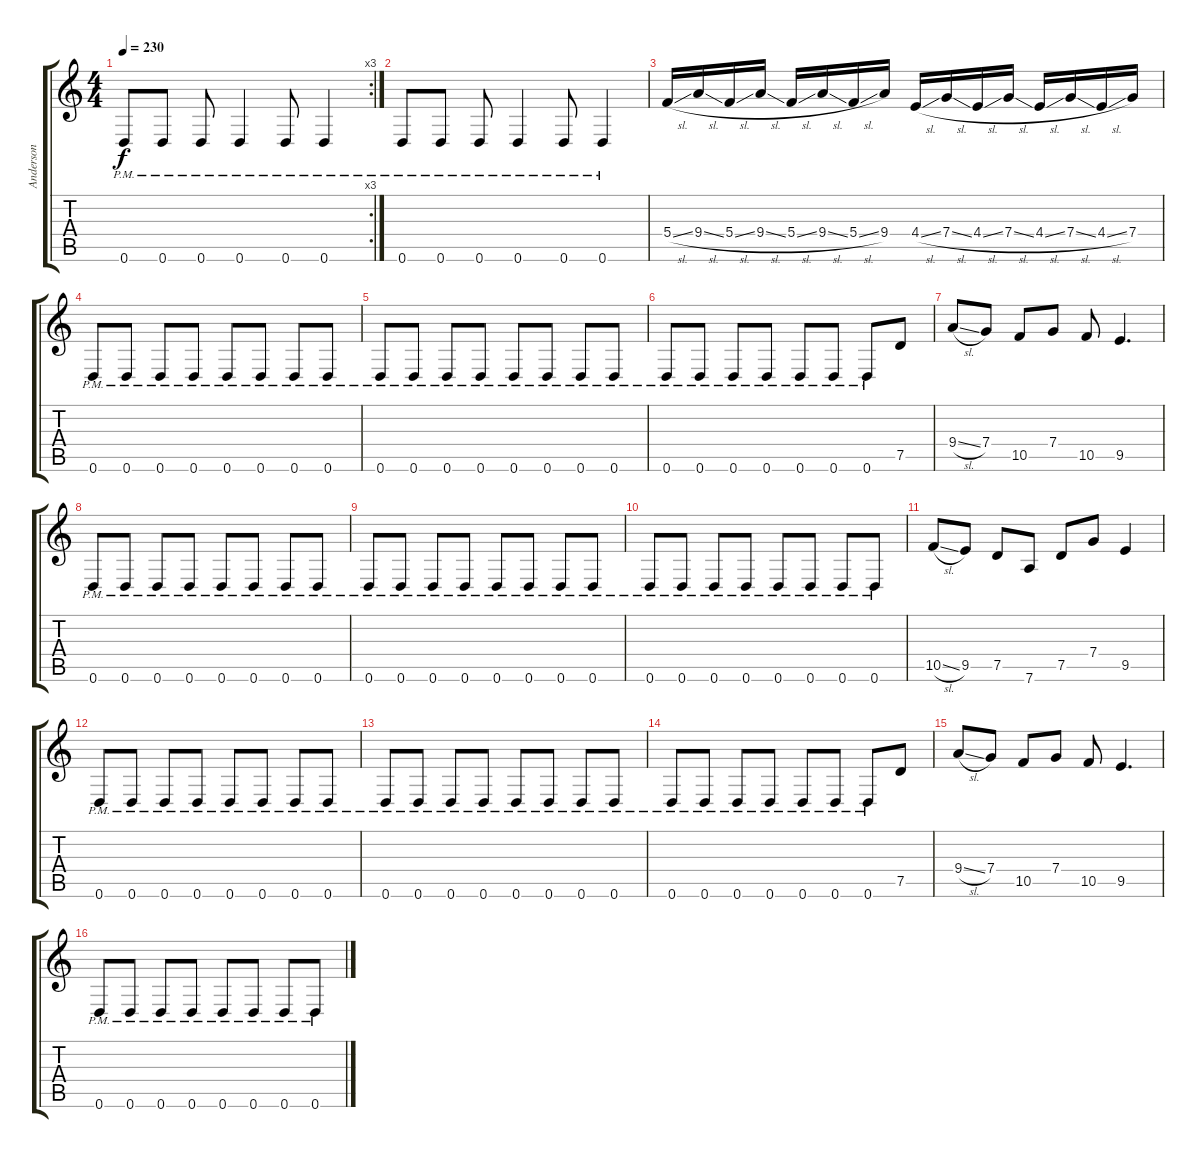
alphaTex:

\track ("Anderson" "Anderson") {instrument distortionguitar}
\staff {score tabs}
\tuning (D4 A3 F3 C3 G2 D2) {hide}
\rc 3
\ts (4 4)
\tempo 230
\clef g2
\ks c
0.6{pm}.8{dy f} 0.6{pm}.8 0.6{pm}.8 0.6{pm}.4 0.6{pm}.8 0.6{pm}.4 |
0.6{pm}.8 0.6{pm}.8 0.6{pm}.8 0.6{pm}.4 0.6{pm}.8 0.6{pm}.4 |
5.4{sl}.16 9.4{sl}.16 5.4{sl}.16 9.4{sl}.16 5.4{sl}.16 9.4{sl}.16 5.4{sl}.16 9.4.16 4.4{sl}.16 7.4{sl}.16 4.4{sl}.16 7.4{sl}.16 4.4{sl}.16 7.4{sl}.16 4.4{sl}.16 7.4.16 |
0.6{pm}.8 0.6{pm}.8 0.6{pm}.8 0.6{pm}.8 0.6{pm}.8 0.6{pm}.8 0.6{pm}.8 0.6{pm}.8 |
0.6{pm}.8 0.6{pm}.8 0.6{pm}.8 0.6{pm}.8 0.6{pm}.8 0.6{pm}.8 0.6{pm}.8 0.6{pm}.8 |
0.6{pm}.8 0.6{pm}.8 0.6{pm}.8 0.6{pm}.8 0.6{pm}.8 0.6{pm}.8 0.6{pm}.8 7.5.8 |
9.4{sl}.8 7.4.8 10.5.8 7.4.8 10.5.8 9.5.4{d} |
0.6{pm}.8 0.6{pm}.8 0.6{pm}.8 0.6{pm}.8 0.6{pm}.8 0.6{pm}.8 0.6{pm}.8 0.6{pm}.8 |
0.6{pm}.8 0.6{pm}.8 0.6{pm}.8 0.6{pm}.8 0.6{pm}.8 0.6{pm}.8 0.6{pm}.8 0.6{pm}.8 |
0.6{pm}.8 0.6{pm}.8 0.6{pm}.8 0.6{pm}.8 0.6{pm}.8 0.6{pm}.8 0.6{pm}.8 0.6{pm}.8 |
10.5{sl}.8 9.5.8 7.5.8 7.6.8 7.5.8 7.4.8 9.5.4 |
0.6{pm}.8 0.6{pm}.8 0.6{pm}.8 0.6{pm}.8 0.6{pm}.8 0.6{pm}.8 0.6{pm}.8 0.6{pm}.8 |
0.6{pm}.8 0.6{pm}.8 0.6{pm}.8 0.6{pm}.8 0.6{pm}.8 0.6{pm}.8 0.6{pm}.8 0.6{pm}.8 |
0.6{pm}.8 0.6{pm}.8 0.6{pm}.8 0.6{pm}.8 0.6{pm}.8 0.6{pm}.8 0.6{pm}.8 7.5.8 |
9.4{sl}.8 7.4.8 10.5.8 7.4.8 10.5.8 9.5.4{d} |
0.6{pm}.8 0.6{pm}.8 0.6{pm}.8 0.6{pm}.8 0.6{pm}.8 0.6{pm}.8 0.6{pm}.8 0.6{pm}.8
